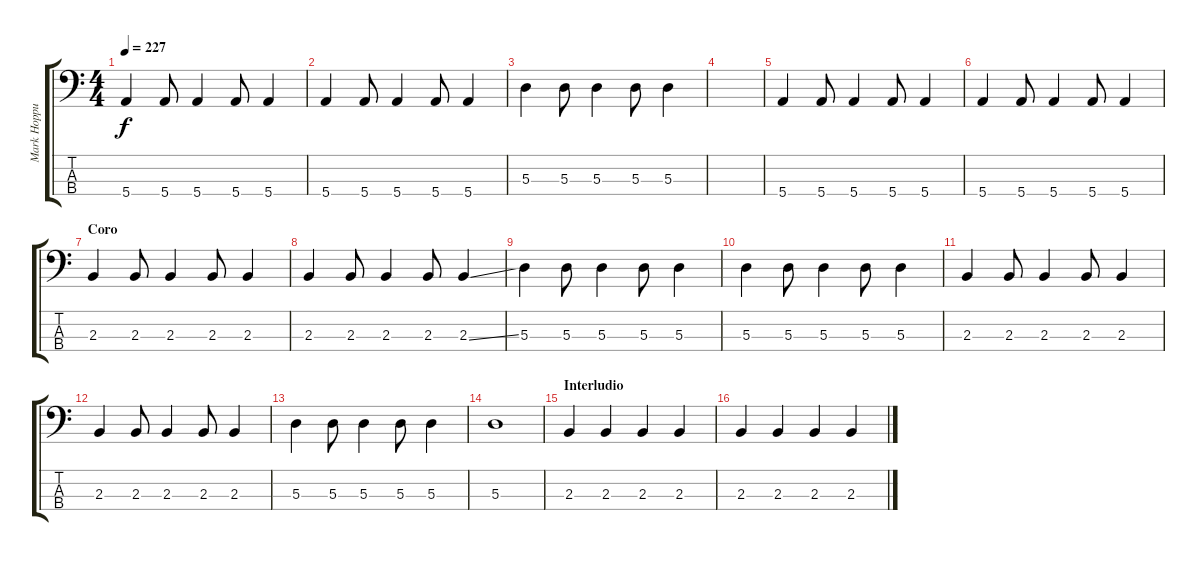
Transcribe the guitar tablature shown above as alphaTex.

\track ("Mark Hoppus - Bajo" "Mark Hoppu") {instrument electricbasspick}
\staff {score tabs}
\tuning (G2 D2 A1 E1) {hide}
\ts (4 4)
\tempo 227
\clef f4
\ks c
5.4.4{dy f} 5.4.8 5.4.4 5.4.8 5.4.4 |
5.4.4 5.4.8 5.4.4 5.4.8 5.4.4 |
5.3.4 5.3.8 5.3.4 5.3.8 5.3.4 |
|
5.4.4 5.4.8 5.4.4 5.4.8 5.4.4 |
5.4.4 5.4.8 5.4.4 5.4.8 5.4.4 |
\section ("" "Coro")
2.3.4 2.3.8 2.3.4 2.3.8 2.3.4 |
2.3.4 2.3.8 2.3.4 2.3.8 2.3{ss}.4 |
5.3.4 5.3.8 5.3.4 5.3.8 5.3.4 |
5.3.4 5.3.8 5.3.4 5.3.8 5.3.4 |
2.3.4 2.3.8 2.3.4 2.3.8 2.3.4 |
2.3.4 2.3.8 2.3.4 2.3.8 2.3.4 |
5.3.4 5.3.8 5.3.4 5.3.8 5.3.4 |
5.3.1 |
\section ("" "Interludio")
2.3.4 2.3.4 2.3.4 2.3.4 |
2.3.4 2.3.4 2.3.4 2.3.4
